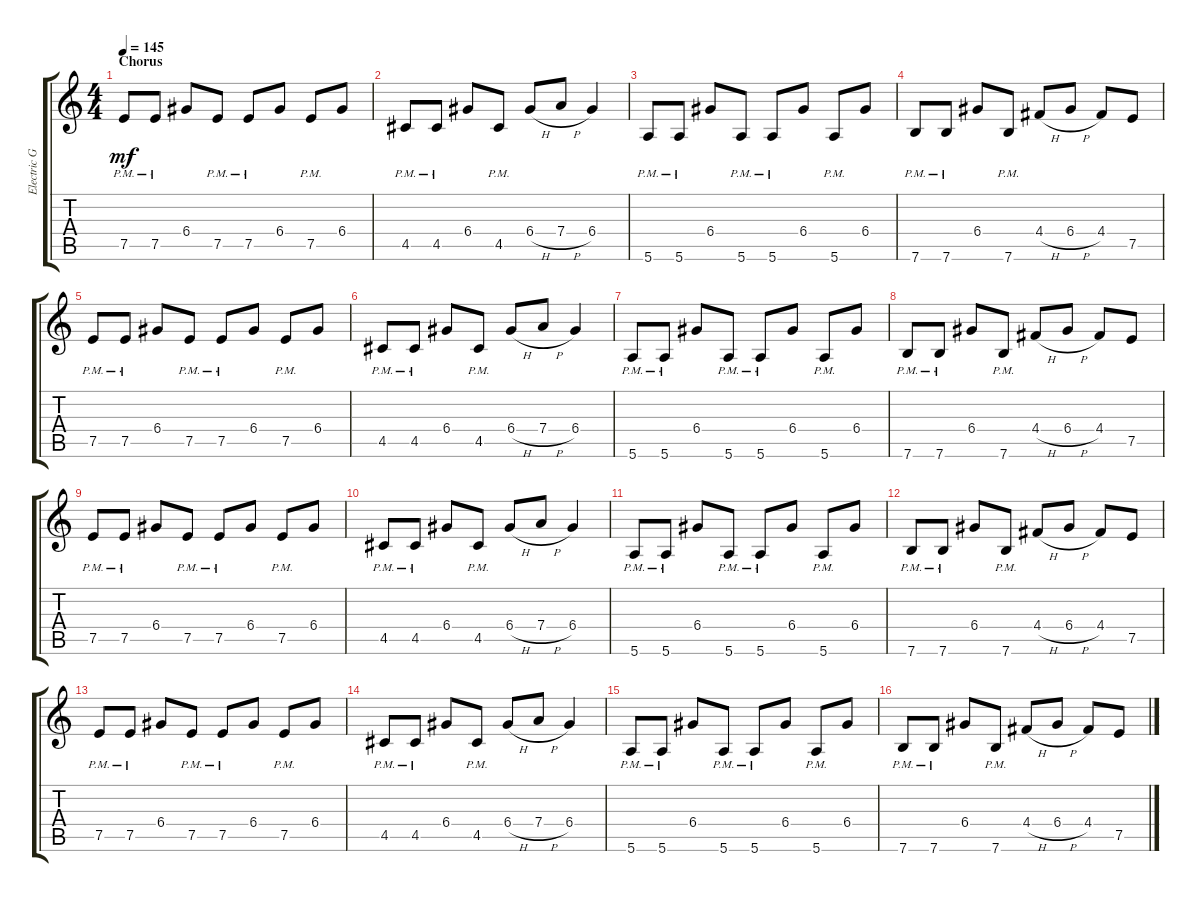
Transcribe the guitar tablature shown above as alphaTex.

\track ("Electric Guitar" "Electric G") {instrument overdrivenguitar}
\staff {score tabs}
\tuning (E4 B3 G3 D3 A2 E2) {hide}
\ts (4 4)
\section ("" "Chorus")
\tempo 145
\clef g2
\ks c
7.5{pm}.8{dy mf} 7.5{pm}.8 6.4.8 7.5{pm}.8 7.5{pm}.8 6.4.8 7.5{pm}.8 6.4.8 |
4.5{pm}.8 4.5{pm}.8 6.4.8 4.5{pm}.8 6.4{h}.8 7.4{h}.8 6.4.4 |
5.6{pm}.8 5.6{pm}.8 6.4.8 5.6{pm}.8 5.6{pm}.8 6.4.8 5.6{pm}.8 6.4.8 |
7.6{pm}.8 7.6{pm}.8 6.4.8 7.6{pm}.8 4.4{h}.8 6.4{h}.8 4.4.8 7.5.8 |
7.5{pm}.8 7.5{pm}.8 6.4.8 7.5{pm}.8 7.5{pm}.8 6.4.8 7.5{pm}.8 6.4.8 |
4.5{pm}.8 4.5{pm}.8 6.4.8 4.5{pm}.8 6.4{h}.8 7.4{h}.8 6.4.4 |
5.6{pm}.8 5.6{pm}.8 6.4.8 5.6{pm}.8 5.6{pm}.8 6.4.8 5.6{pm}.8 6.4.8 |
7.6{pm}.8 7.6{pm}.8 6.4.8 7.6{pm}.8 4.4{h}.8 6.4{h}.8 4.4.8 7.5.8 |
7.5{pm}.8 7.5{pm}.8 6.4.8 7.5{pm}.8 7.5{pm}.8 6.4.8 7.5{pm}.8 6.4.8 |
4.5{pm}.8 4.5{pm}.8 6.4.8 4.5{pm}.8 6.4{h}.8 7.4{h}.8 6.4.4 |
5.6{pm}.8 5.6{pm}.8 6.4.8 5.6{pm}.8 5.6{pm}.8 6.4.8 5.6{pm}.8 6.4.8 |
7.6{pm}.8 7.6{pm}.8 6.4.8 7.6{pm}.8 4.4{h}.8 6.4{h}.8 4.4.8 7.5.8 |
7.5{pm}.8 7.5{pm}.8 6.4.8 7.5{pm}.8 7.5{pm}.8 6.4.8 7.5{pm}.8 6.4.8 |
4.5{pm}.8 4.5{pm}.8 6.4.8 4.5{pm}.8 6.4{h}.8 7.4{h}.8 6.4.4 |
5.6{pm}.8 5.6{pm}.8 6.4.8 5.6{pm}.8 5.6{pm}.8 6.4.8 5.6{pm}.8 6.4.8 |
7.6{pm}.8 7.6{pm}.8 6.4.8 7.6{pm}.8 4.4{h}.8 6.4{h}.8 4.4.8 7.5.8
